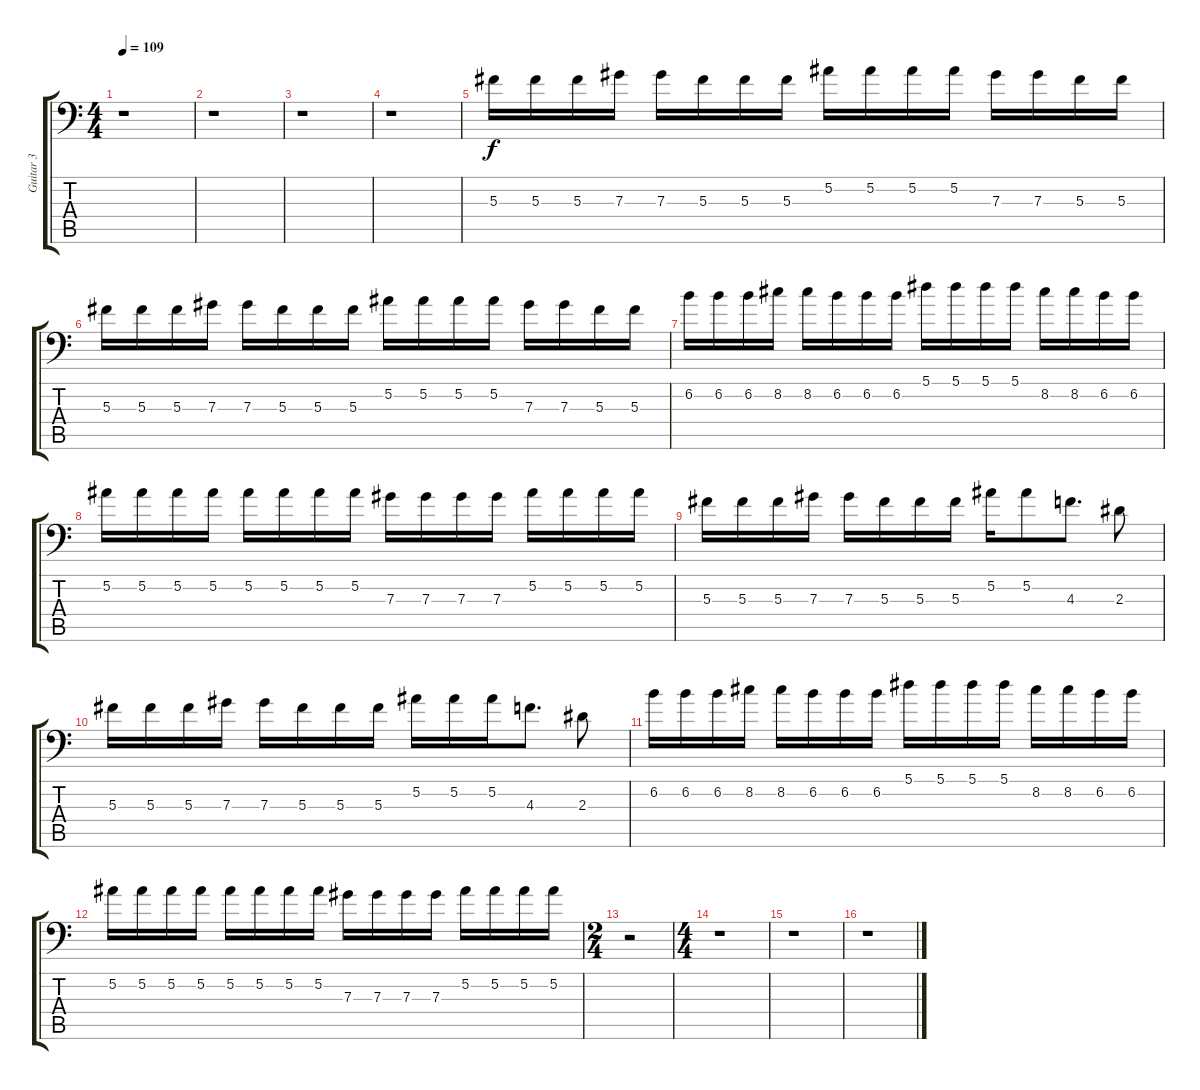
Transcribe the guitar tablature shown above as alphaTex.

\track ("Guitar 3" "Guitar 3") {instrument overdrivenguitar}
\staff {score tabs}
\tuning (Bb3 F3 Db3 Ab2 Eb2 Bb1) {hide}
\ts (4 4)
\tempo 109
\clef f4
\ks c
r.1{dy f} |
r.1 |
r.1 |
r.1 |
5.3.16 5.3.16 5.3.16 7.3.16 7.3.16 5.3.16 5.3.16 5.3.16 5.2.16 5.2.16 5.2.16 5.2.16 7.3.16 7.3.16 5.3.16 5.3.16 |
5.3.16 5.3.16 5.3.16 7.3.16 7.3.16 5.3.16 5.3.16 5.3.16 5.2.16 5.2.16 5.2.16 5.2.16 7.3.16 7.3.16 5.3.16 5.3.16 |
6.2.16 6.2.16 6.2.16 8.2.16 8.2.16 6.2.16 6.2.16 6.2.16 5.1.16 5.1.16 5.1.16 5.1.16 8.2.16 8.2.16 6.2.16 6.2.16 |
5.2.16 5.2.16 5.2.16 5.2.16 5.2.16 5.2.16 5.2.16 5.2.16 7.3.16 7.3.16 7.3.16 7.3.16 5.2.16 5.2.16 5.2.16 5.2.16 |
5.3.16 5.3.16 5.3.16 7.3.16 7.3.16 5.3.16 5.3.16 5.3.16 5.2.16 5.2.8 4.3.8{d} 2.3.8 |
5.3.16 5.3.16 5.3.16 7.3.16 7.3.16 5.3.16 5.3.16 5.3.16 5.2.16 5.2.16 5.2.16 4.3.8{d} 2.3.8 |
6.2.16 6.2.16 6.2.16 8.2.16 8.2.16 6.2.16 6.2.16 6.2.16 5.1.16 5.1.16 5.1.16 5.1.16 8.2.16 8.2.16 6.2.16 6.2.16 |
5.2.16 5.2.16 5.2.16 5.2.16 5.2.16 5.2.16 5.2.16 5.2.16 7.3.16 7.3.16 7.3.16 7.3.16 5.2.16 5.2.16 5.2.16 5.2.16 |
\ts (2 4)
r.2 |
\ts (4 4)
r.1 |
r.1 |
r.1
